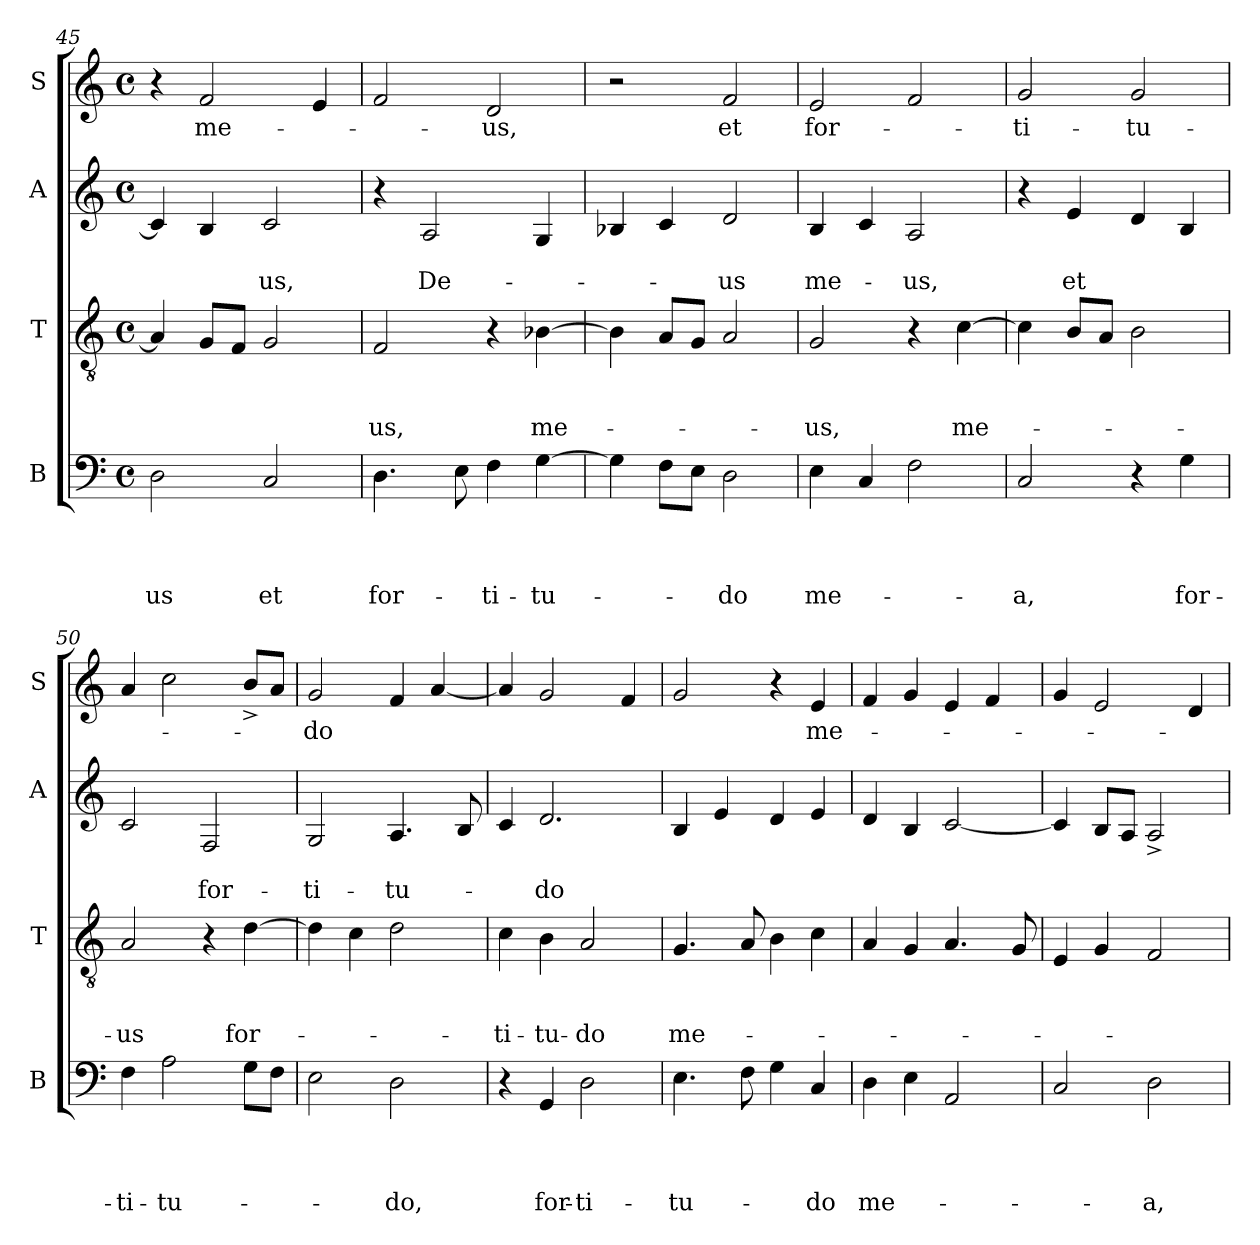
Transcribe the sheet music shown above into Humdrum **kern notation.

**kern	**text	**text	**text	**text	**kern	**text	**text	**text	**kern	**text	**text	**kern	**text
*part4	*part4	*part4	*part4	*part4	*part3	*part3	*part3	*part3	*part2	*part2	*part2	*part1	*part1
*staff4	*staff4	*staff4	*staff4	*staff4	*staff3	*staff3	*staff3	*staff3	*staff2	*staff2	*staff2	*staff1	*staff1
*I"B	*	*	*	*	*I"T	*	*	*	*I"A	*	*	*I"S	*
*I'B	*	*	*	*	*I'T	*	*	*	*I'A	*	*	*I'S	*
!!LO:PB:g=z
*clefF4	*	*	*	*	*clefGv2	*	*	*	*clefG2	*	*	*clefG2	*
*k[]	*	*	*	*	*k[]	*	*	*	*k[]	*	*	*k[]	*
*C:	*	*	*	*	*C:	*	*	*	*C:	*	*	*C:	*
*M4/4	*	*	*	*	*M4/4	*	*	*	*M4/4	*	*	*M4/4	*
*met(c)	*	*	*	*	*met(c)	*	*	*	*met(c)	*	*	*met(c)	*
=45	=45	=45	=45	=45	=45	=45	=45	=45	=45	=45	=45	=45	=45
!	!	!	!	!LO:LY:b	!	!	!	!	!	!	!	!	!
2D\	.	.	.	-us	4A/]	.	.	.	4c/]	.	.	4r	.
!	!	!	!	!	!	!	!	!	!	!	!	!	!LO:LY:b
.	.	.	.	.	8G/L	.	.	.	4B/	.	.	2f/	me-
.	.	.	.	.	8F/J	.	.	.	.	.	.	.	.
!	!	!	!	!LO:LY:b	!	!	!	!	!	!	!LO:LY:b	!	!
2C/	.	.	.	et	2G/	.	.	.	2c/	.	-us,	.	.
.	.	.	.	.	.	.	.	.	.	.	.	4e/	.
=46	=46	=46	=46	=46	=46	=46	=46	=46	=46	=46	=46	=46	=46
!	!	!	!	!LO:LY:b	!	!	!	!LO:LY:b	!	!	!	!	!
4.D\	.	.	.	for-	2F/	.	.	-us,	4r	.	.	2f/	.
!	!	!	!	!	!	!	!	!	!	!	!LO:LY:b	!	!
.	.	.	.	.	.	.	.	.	2A/	.	De-	.	.
8E\	.	.	.	.	.	.	.	.	.	.	.	.	.
!	!	!	!	!LO:LY:b	!	!	!	!	!	!	!	!	!LO:LY:b
4F\	.	.	.	-ti-	4r	.	.	.	.	.	.	2d/	-us,
!	!	!	!	!LO:LY:b	!	!	!	!LO:LY:b	!	!	!	!	!
[>4G\	.	.	.	-tu-	[>4B-X\	.	.	me-	4G/	.	.	.	.
=47	=47	=47	=47	=47	=47	=47	=47	=47	=47	=47	=47	=47	=47
4G\]	.	.	.	.	4B-\]	.	.	.	4B-/	.	.	2r	.
8F\L	.	.	.	.	8A/L	.	.	.	4c/	.	.	.	.
8E\J	.	.	.	.	8G/J	.	.	.	.	.	.	.	.
!	!	!	!	!LO:LY:b	!	!	!	!	!	!	!LO:LY:b	!	!LO:LY:b
2D\	.	.	.	-do	2A/	.	.	.	2d/	.	-us	2f/	et
=48	=48	=48	=48	=48	=48	=48	=48	=48	=48	=48	=48	=48	=48
!	!	!	!	!LO:LY:b	!	!	!	!LO:LY:b	!	!	!LO:LY:b	!	!LO:LY:b
4E\	.	.	.	me-	2G/	.	.	-us,	4B/	.	me-	2e/	for-
4C/	.	.	.	.	.	.	.	.	4c/	.	.	.	.
!	!	!	!	!	!	!	!	!	!	!	!LO:LY:b	!	!
2F\	.	.	.	.	4r	.	.	.	2A/	.	-us,	2f/	.
!	!	!	!	!	!	!	!	!LO:LY:b	!	!	!	!	!
.	.	.	.	.	[>4c\	.	.	me-	.	.	.	.	.
=49	=49	=49	=49	=49	=49	=49	=49	=49	=49	=49	=49	=49	=49
!	!	!	!	!LO:LY:b	!	!	!	!	!	!	!	!	!LO:LY:b
2C/	.	.	.	-a,	4c\]	.	.	.	4r	.	.	2g/	-ti-
!	!	!	!	!	!	!	!	!	!	!	!LO:LY:b	!	!
.	.	.	.	.	8B/L	.	.	.	4e/	.	et	.	.
.	.	.	.	.	8A/J	.	.	.	.	.	.	.	.
!	!	!	!	!	!	!	!	!	!	!	!	!	!LO:LY:b
4r	.	.	.	.	2B\	.	.	.	4d/	.	.	2g/	-tu-
!	!	!	!	!LO:LY:b	!	!	!	!	!	!	!	!	!
4G\	.	.	.	for-	.	.	.	.	4B/	.	.	.	.
=50	=50	=50	=50	=50	=50	=50	=50	=50	=50	=50	=50	=50	=50
!	!	!	!	!LO:LY:b	!	!	!	!LO:LY:b	!	!	!	!	!
4F\	.	.	.	-ti-	2A/	.	.	-us	2c/	.	.	4a/	.
!	!	!	!	!LO:LY:b	!	!	!	!	!	!	!	!	!
2A\	.	.	.	-tu-	.	.	.	.	.	.	.	2cc\	.
!	!	!	!	!	!	!	!	!	!	!	!LO:LY:b	!	!
.	.	.	.	.	4r	.	.	.	2F/	.	for-	.	.
!	!	!	!	!	!	!	!	!LO:LY:b	!	!	!	!	!
8G\L	.	.	.	.	[>4d\	.	.	for-	.	.	.	8b^</L	.
8F\J	.	.	.	.	.	.	.	.	.	.	.	8a/J	.
=51	=51	=51	=51	=51	=51	=51	=51	=51	=51	=51	=51	=51	=51
!	!	!	!	!	!	!	!	!	!	!	!LO:LY:b	!	!LO:LY:b
2E\	.	.	.	.	4d\]	.	.	.	2G/	.	-ti-	2g/	-do
.	.	.	.	.	4c\	.	.	.	.	.	.	.	.
!	!	!	!	!LO:LY:b	!	!	!	!	!	!	!LO:LY:b	!	!
2D\	.	.	.	-do,	2d\	.	.	.	4.A/	.	-tu-	4f/	.
.	.	.	.	.	.	.	.	.	.	.	.	[<4a/	.
.	.	.	.	.	.	.	.	.	8B/	.	.	.	.
!!LO:LB:g=z
=52	=52	=52	=52	=52	=52	=52	=52	=52	=52	=52	=52	=52	=52
!	!	!	!	!	!	!	!	!LO:LY:b	!	!	!	!	!
4r	.	.	.	.	4c\	.	.	-ti-	4c/	.	.	4a/]	.
!	!	!	!	!LO:LY:b	!	!	!	!LO:LY:b	!	!	!LO:LY:b	!	!
4GG/	.	.	.	for-	4B\	.	.	-tu-	2.d/	.	-do	2g/	.
!	!	!	!	!LO:LY:b	!	!	!	!LO:LY:b	!	!	!	!	!
2D\	.	.	.	-ti-	2A/	.	.	-do	.	.	.	.	.
.	.	.	.	.	.	.	.	.	.	.	.	4f/	.
=53	=53	=53	=53	=53	=53	=53	=53	=53	=53	=53	=53	=53	=53
!	!	!	!	!LO:LY:b	!	!	!	!LO:LY:b	!	!	!	!	!
4.E\	.	.	.	-tu-	4.G/	.	.	me-	4B/	.	.	2g/	.
.	.	.	.	.	.	.	.	.	4e/	.	.	.	.
8F\	.	.	.	.	8A/	.	.	.	.	.	.	.	.
4G\	.	.	.	.	4B\	.	.	.	4d/	.	.	4r	.
!	!	!	!	!LO:LY:b	!	!	!	!	!	!	!	!	!LO:LY:b
4C/	.	.	.	-do	4c\	.	.	.	4e/	.	.	4e/	me-
=54	=54	=54	=54	=54	=54	=54	=54	=54	=54	=54	=54	=54	=54
!	!	!	!	!LO:LY:b	!	!	!	!	!	!	!	!	!
4D\	.	.	.	me-	4A/	.	.	.	4d/	.	.	4f/	.
4E\	.	.	.	.	4G/	.	.	.	4B/	.	.	4g/	.
2AA/	.	.	.	.	4.A/	.	.	.	[<2c/	.	.	4e/	.
.	.	.	.	.	.	.	.	.	.	.	.	4f/	.
.	.	.	.	.	8G/	.	.	.	.	.	.	.	.
=55	=55	=55	=55	=55	=55	=55	=55	=55	=55	=55	=55	=55	=55
2C/	.	.	.	.	4E/	.	.	.	4c/]	.	.	4g/	.
.	.	.	.	.	4G/	.	.	.	8B/L	.	.	2e/	.
.	.	.	.	.	.	.	.	.	8A/J	.	.	.	.
!	!	!	!	!LO:LY:b	!	!	!	!	!	!	!	!	!
2D\	.	.	.	-a,	2F/	.	.	.	2A^</	.	.	.	.
.	.	.	.	.	.	.	.	.	.	.	.	4d/	.
=	=	=	=	=	=	=	=	=	=	=	=	=	=
*-	*-	*-	*-	*-	*-	*-	*-	*-	*-	*-	*-	*-	*-
